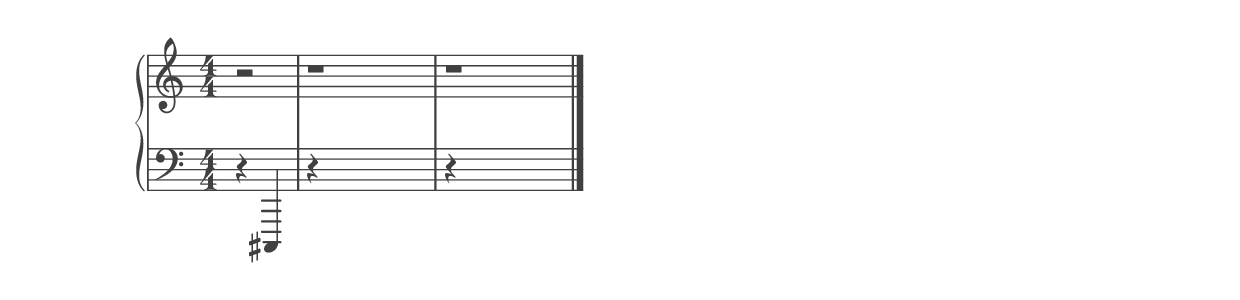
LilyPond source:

%% ----------------------------------------------------------------------------
%% Generated on: 2019 January 05
%% Note Name: C1#
%% Octave: 1
%% Clef: bass
%% Filename: 006-05-1-bass-C1#
%% ----------------------------------------------------------------------------

\version "2.19.82"

\include "../piano_note_colors.ly"

\header {
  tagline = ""
}

upper = {
  \clef treble
  \numericTimeSignature
  % treble note
  r2
  % treble octave (hidden)
  r1
  % treble octave (hidden) repeat
  \unHideNotes
  r1
  \bar "|."
}

lower = {
  \clef bass
  \numericTimeSignature
  % bass note in color
  r4 cis,,4
  % bass octave (hidden)
  r4 \hideNotes cis4 cis,4 cis,,4
  % bass octave (hidden) repeat
  \unHideNotes
  r4 \hideNotes cis4 cis,4 cis,,4
}

\score {
  \new PianoStaff <<
    \context Score
    \applyContext #(override-color-for-all-grobs default-black)
    \time 4/4
    \partial 2
    \new Staff = upper { \upper }
    \new Staff = lower { \lower }
  >>
  \layout { }
  \midi { }
}